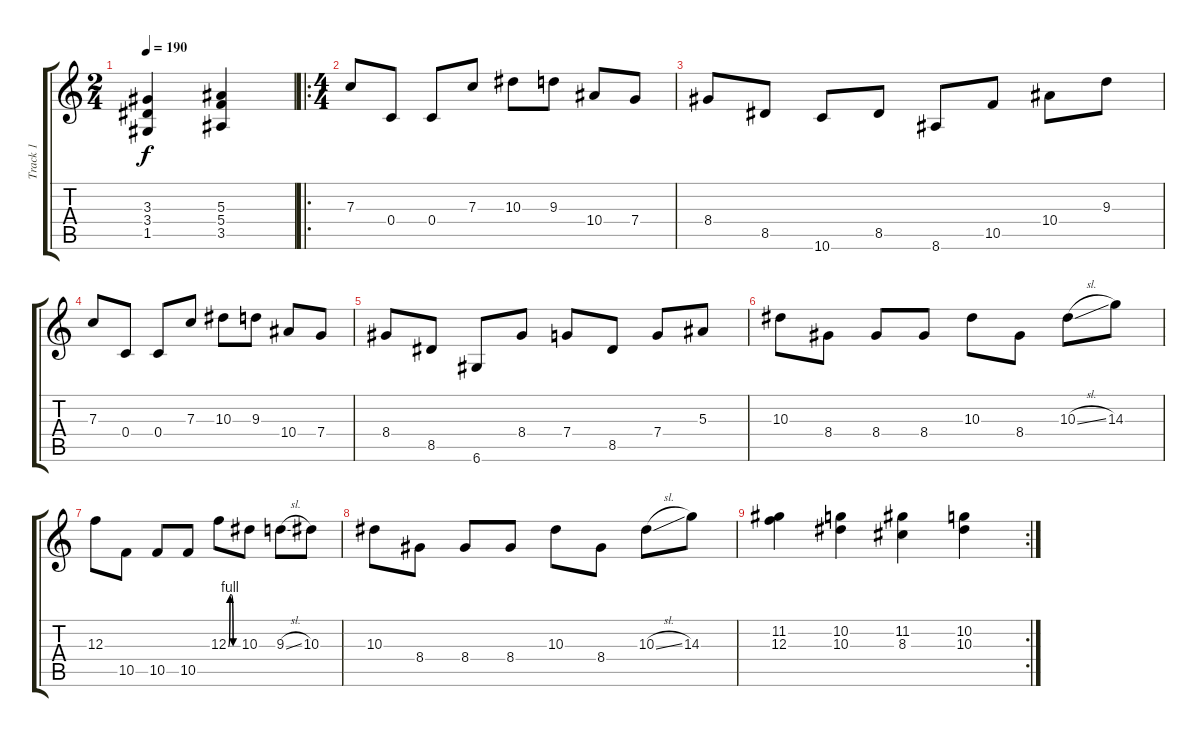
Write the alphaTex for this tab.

\track ("Track 1" "Track 1") {instrument distortionguitar}
\staff {score tabs}
\tuning (D4 A3 F3 C3 G2 D2) {hide}
\ts (2 4)
\tempo 190
\clef g2
\ks c
(3.3 3.4 1.5).4{dy f} (5.3 5.4 3.5).4 |
\ro
\ts (4 4)
7.3.8 0.4.8 0.4.8 7.3.8 10.3.8 9.3.8 10.4.8 7.4.8 |
8.4.8 8.5.8 10.6.8 8.5.8 8.6.8 10.5.8 10.4.8 9.3.8 |
7.3.8 0.4.8 0.4.8 7.3.8 10.3.8 9.3.8 10.4.8 7.4.8 |
8.4.8 8.5.8 6.6.8 8.4.8 7.4.8 8.5.8 7.4.8 5.3.8 |
10.3.8 8.4.8 8.4.8 8.4.8 10.3.8 8.4.8 10.3{sl}.8 14.3.8 |
12.3.8 10.5.8 10.5.8 10.5.8 12.3{be (custom 0 0 10 4 20 4 30 0 60 0)}.8 10.3.8 9.3{sl}.8 10.3.8 |
10.3.8 8.4.8 8.4.8 8.4.8 10.3.8 8.4.8 10.3{sl}.8 14.3.8 |
\rc 2
(11.2 12.3).4 (10.2 10.3).4 (11.2 8.3).4 (10.2 10.3).4
